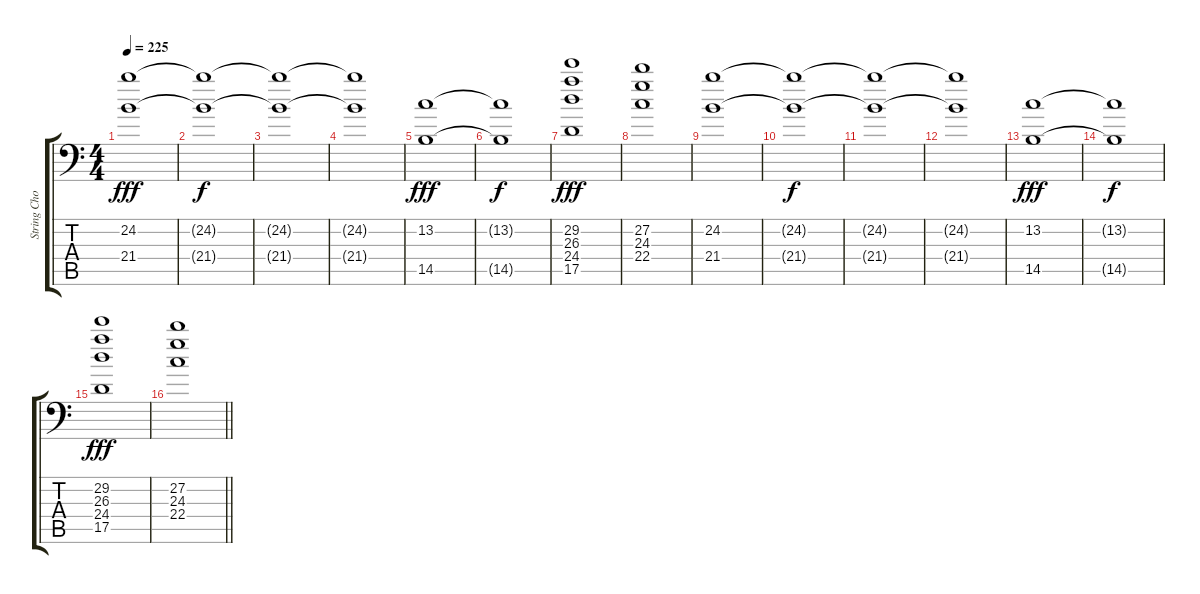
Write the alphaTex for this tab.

\track ("String Choir" "String Cho") {instrument stringensemble2}
\staff {score tabs}
\tuning (B8 B3 G3 D3 A2 C0) {hide}
\ts (4 4)
\tempo 225
\clef f4
\ks c
(24.2 21.4).1{dy fff} |
(24.2{t} 21.4{t}).1{dy f} |
(24.2{t} 21.4{t}).1 |
(24.2{t} 21.4{t}).1 |
(13.2 14.5).1{dy fff} |
(13.2{t} 14.5{t}).1{dy f} |
(29.2 26.3 24.4 17.5).1{dy fff} |
(27.2 24.3 22.4).1 |
(24.2 21.4).1 |
(24.2{t} 21.4{t}).1{dy f} |
(24.2{t} 21.4{t}).1 |
(24.2{t} 21.4{t}).1 |
(13.2 14.5).1{dy fff} |
(13.2{t} 14.5{t}).1{dy f} |
(29.2 26.3 24.4 17.5).1{dy fff} |
\barLineRight lightlight
(27.2 24.3 22.4).1
